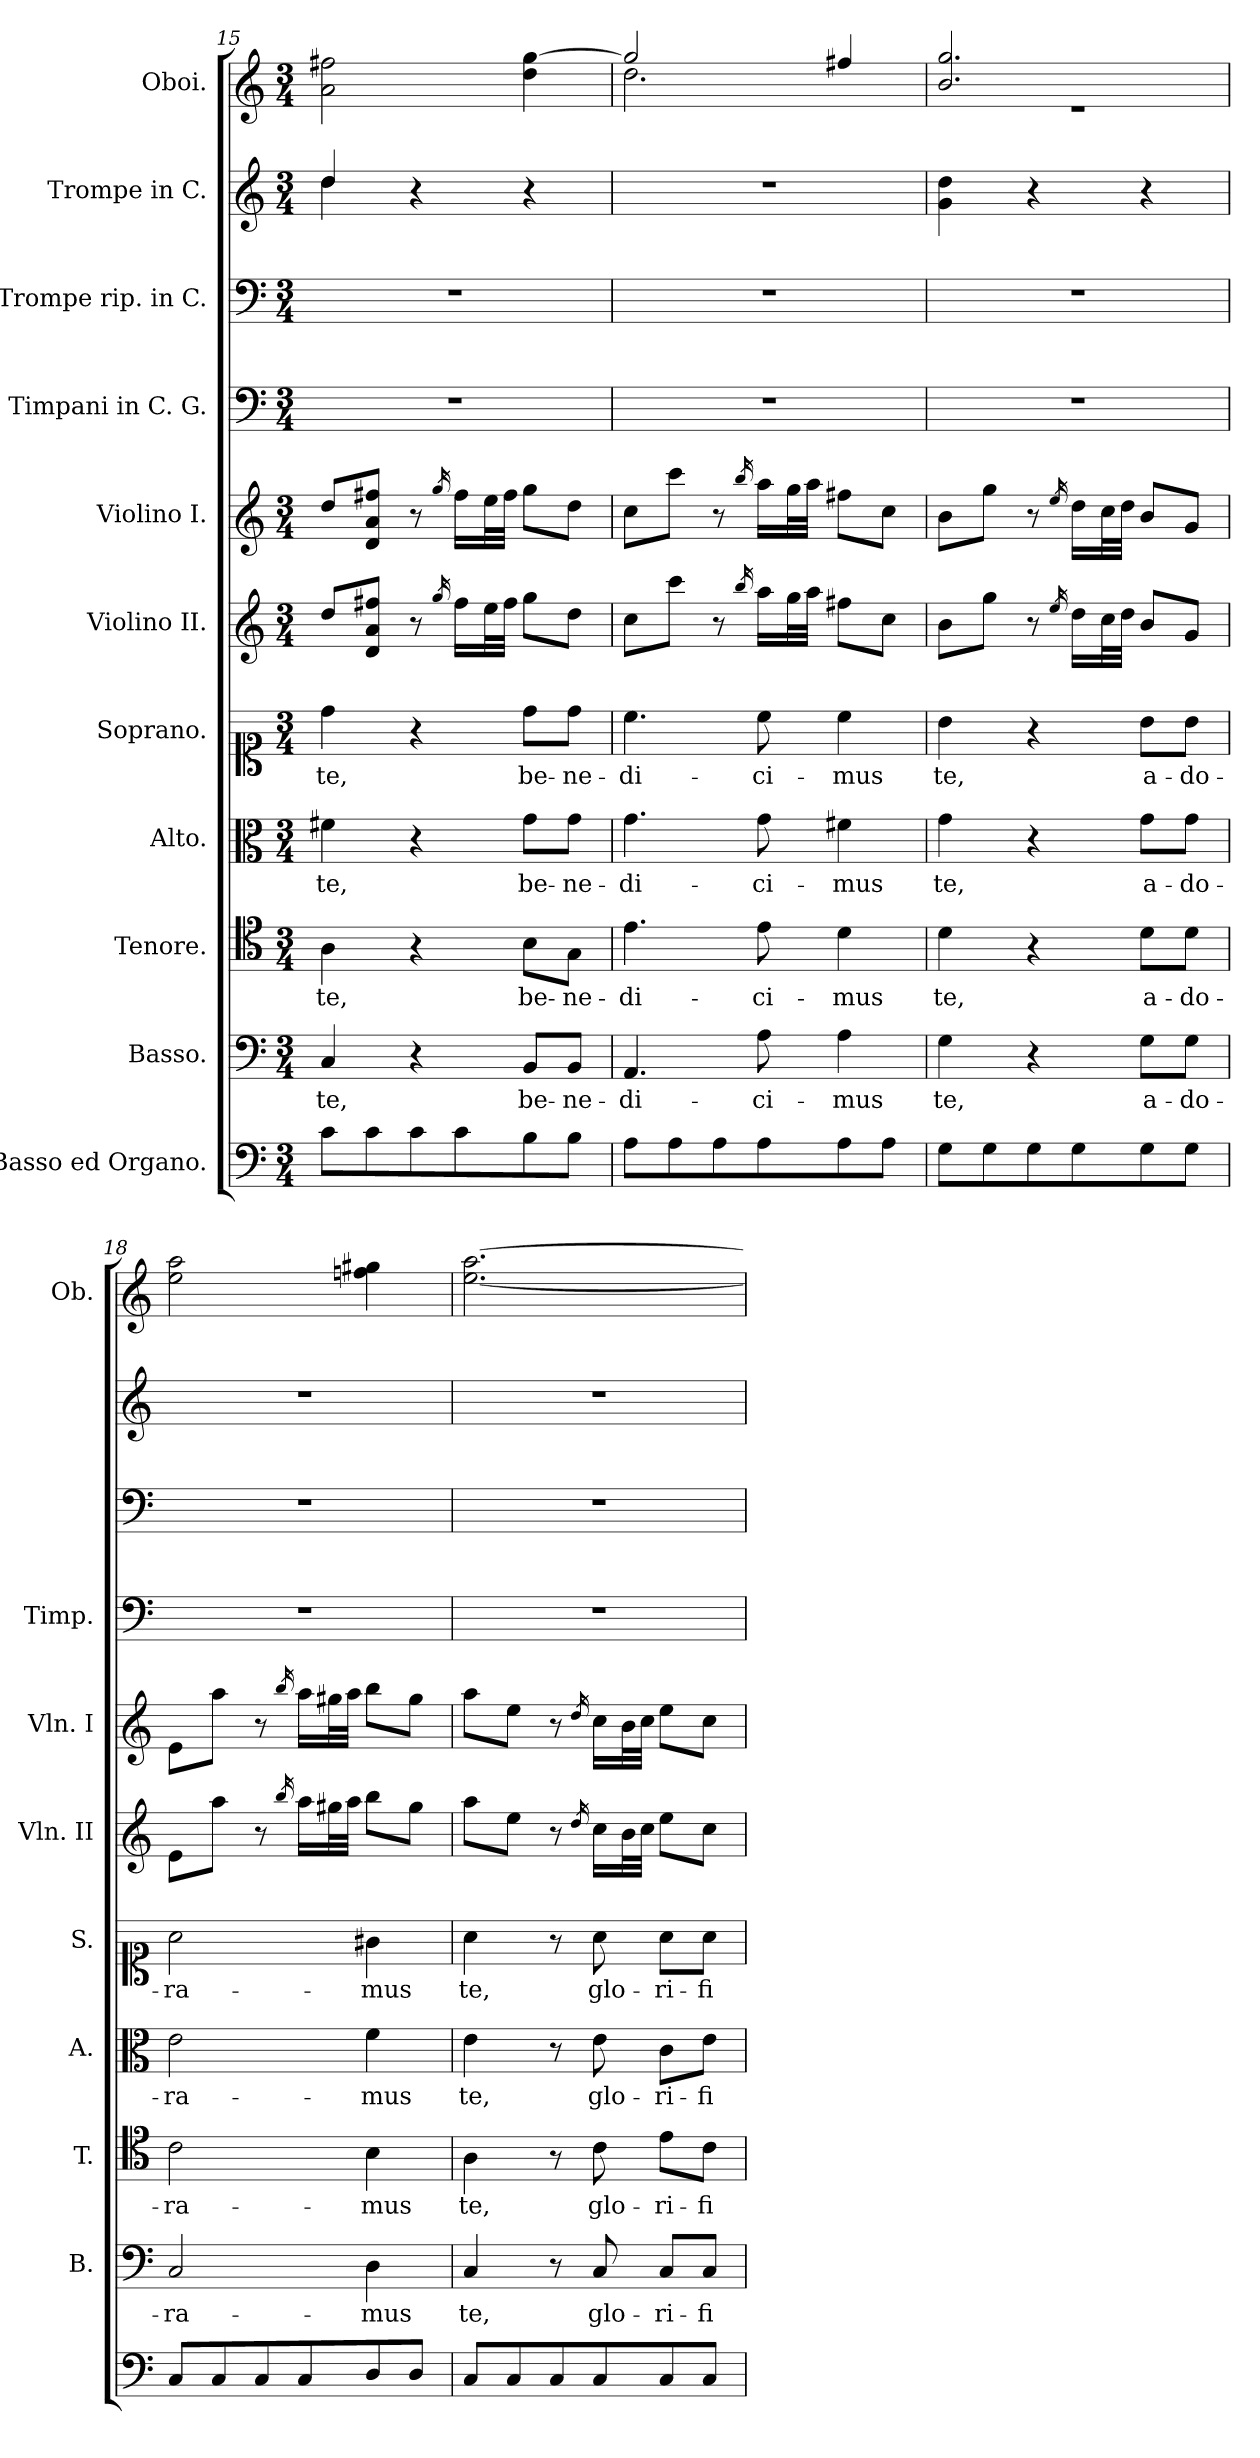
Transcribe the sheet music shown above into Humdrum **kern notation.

**kern	**kern	**text	**kern	**text	**kern	**text	**kern	**text	**kern	**kern	**kern	**kern	**kern	**kern
*part11	*part10	*part10	*part9	*part9	*part8	*part8	*part7	*part7	*part6	*part5	*part4	*part3	*part2	*part1
*staff11	*staff10	*staff10	*staff9	*staff9	*staff8	*staff8	*staff7	*staff7	*staff6	*staff5	*staff4	*staff3	*staff2	*staff1
*I"Basso ed  Organo.	*I"Basso.	*	*I"Tenore.	*	*I"Alto.	*	*I"Soprano.	*	*I"Violino II.	*I"Violino I.	*I"Timpani in C. G.	*I"Trompe rip. in C.	*I"Trompe in C.	*I"Oboi.
*	*I'B.	*	*I'T.	*	*I'A.	*	*I'S.	*	*I'Vln. II	*I'Vln. I	*I'Timp.	*	*	*I'Ob.
*clefF4	*clefF4	*	*clefC4	*	*clefC3	*	*clefC1	*	*clefG2	*clefG2	*clefF4	*clefF4	*clefG2	*clefG2
*k[]	*k[]	*	*k[]	*	*k[]	*	*k[]	*	*k[]	*k[]	*k[]	*k[]	*k[]	*k[]
*M3/4	*M3/4	*	*M3/4	*	*M3/4	*	*M3/4	*	*M3/4	*M3/4	*M3/4	*M3/4	*M3/4	*M3/4
=15	=15	=15	=15	=15	=15	=15	=15	=15	=15	=15	=15	=15	=15	=15
!	!	!LO:LY:b	!	!LO:LY:b	!	!LO:LY:b	!	!LO:LY:b	!	!	!	!	!	!
*	*	*	*	*	*	*	*	*	*	*	*	*	*^	*
8c\L	4C/	te,	4A\	te,	4f#X\	te,	4dd\	te,	8dd/L	8dd/L	2.r	2.r	4dd/	4dd\	2a\ 2ff#X\
8c\	.	.	.	.	.	.	.	.	8d/ 8a/ 8ff#X/J	8d/ 8a/ 8ff#X/J	.	.	.	.	.
8c\	4r	.	4r	.	4r	.	4r	.	8r	8r	.	.	4r	4ryy	.
.	.	.	.	.	.	.	.	.	16qgg/	16qgg/	.	.	.	.	.
8c\	.	.	.	.	.	.	.	.	16ff#\LL	16ff#\LL	.	.	.	.	.
.	.	.	.	.	.	.	.	.	32ee\L	32ee\L	.	.	.	.	.
.	.	.	.	.	.	.	.	.	32ff#\JJJ	32ff#\JJJ	.	.	.	.	.
!	!	!LO:LY:b	!	!LO:LY:b	!	!LO:LY:b	!	!LO:LY:b	!	!	!	!	!	!	!
8B\	8BB/L	be-	8B\L	be-	8g\L	be-	8dd\L	be-	8gg\L	8gg\L	.	.	4r	4ryy	4dd\ [4gg\
!	!	!LO:LY:b	!	!LO:LY:b	!	!LO:LY:b	!	!LO:LY:b	!	!	!	!	!	!	!
8B\J	8BB/J	-ne-	8G\J	-ne-	8g\J	-ne-	8dd\J	-ne-	8dd\J	8dd\J	.	.	.	.	.
*	*	*	*	*	*	*	*	*	*	*	*	*	*v	*v	*
!!LO:PB:g=z
=16	=16	=16	=16	=16	=16	=16	=16	=16	=16	=16	=16	=16	=16	=16
!	!	!LO:LY:b	!	!LO:LY:b	!	!LO:LY:b	!	!LO:LY:b	!	!	!	!	!	!
*	*	*	*	*	*	*	*	*	*	*	*	*	*	*^
8A\L	4.AA/	-di-	4.e\	-di-	4.g\	-di-	4.cc\	-di-	8cc\L	8cc\L	2.r	2.r	2.r	2gg/]	2.dd\
8A\	.	.	.	.	.	.	.	.	8ccc\J	8ccc\J	.	.	.	.	.
8A\	.	.	.	.	.	.	.	.	8r	8r	.	.	.	.	.
.	.	.	.	.	.	.	.	.	16qbb/	16qbb/	.	.	.	.	.
!	!	!LO:LY:b	!	!LO:LY:b	!	!LO:LY:b	!	!LO:LY:b	!	!	!	!	!	!	!
8A\	8A\	-ci-	8e\	-ci-	8g\	-ci-	8cc\	-ci-	16aa\LL	16aa\LL	.	.	.	.	.
.	.	.	.	.	.	.	.	.	32gg\L	32gg\L	.	.	.	.	.
.	.	.	.	.	.	.	.	.	32aa\JJJ	32aa\JJJ	.	.	.	.	.
!	!	!LO:LY:b	!	!LO:LY:b	!	!LO:LY:b	!	!LO:LY:b	!	!	!	!	!	!	!
8A\	4A\	-mus	4d\	-mus	4f#X\	-mus	4cc\	-mus	8ff#X\L	8ff#X\L	.	.	.	4ff#X/	.
8A\J	.	.	.	.	.	.	.	.	8cc\J	8cc\J	.	.	.	.	.
=17	=17	=17	=17	=17	=17	=17	=17	=17	=17	=17	=17	=17	=17	=17	=17
!	!	!LO:LY:b	!	!LO:LY:b	!	!LO:LY:b	!	!LO:LY:b	!	!	!	!	!	!	!
8G\L	4G\	te,	4d\	te,	4g\	te,	4b\	te,	8b\L	8b\L	2.r	2.r	4g\ 4dd\	2.b/ 2.gg/	2.r
8G\	.	.	.	.	.	.	.	.	8gg\J	8gg\J	.	.	.	.	.
8G\	4r	.	4r	.	4r	.	4r	.	8r	8r	.	.	4r	.	.
.	.	.	.	.	.	.	.	.	16qee/	16qee/	.	.	.	.	.
8G\	.	.	.	.	.	.	.	.	16dd\LL	16dd\LL	.	.	.	.	.
.	.	.	.	.	.	.	.	.	32cc\L	32cc\L	.	.	.	.	.
.	.	.	.	.	.	.	.	.	32dd\JJJ	32dd\JJJ	.	.	.	.	.
!	!	!LO:LY:b	!	!LO:LY:b	!	!LO:LY:b	!	!LO:LY:b	!	!	!	!	!	!	!
8G\	8G\L	a-	8d\L	a-	8g\L	a-	8b\L	a-	8b/L	8b/L	.	.	4r	.	.
!	!	!LO:LY:b	!	!LO:LY:b	!	!LO:LY:b	!	!LO:LY:b	!	!	!	!	!	!	!
8G\J	8G\J	-do-	8d\J	-do-	8g\J	-do-	8b\J	-do-	8g/J	8g/J	.	.	.	.	.
*	*	*	*	*	*	*	*	*	*	*	*	*	*	*v	*v
=18	=18	=18	=18	=18	=18	=18	=18	=18	=18	=18	=18	=18	=18	=18
!	!	!LO:LY:b	!	!LO:LY:b	!	!LO:LY:b	!	!LO:LY:b	!	!	!	!	!	!
8C/L	2C/	-ra-	2c\	-ra-	2e\	-ra-	2a\	-ra-	8e\L	8e\L	2.r	2.r	2.r	2ee\ 2aa\
8C/	.	.	.	.	.	.	.	.	8aa\J	8aa\J	.	.	.	.
8C/	.	.	.	.	.	.	.	.	8r	8r	.	.	.	.
.	.	.	.	.	.	.	.	.	16qbb/	16qbb/	.	.	.	.
8C/	.	.	.	.	.	.	.	.	16aa\LL	16aa\LL	.	.	.	.
.	.	.	.	.	.	.	.	.	32gg#X\L	32gg#X\L	.	.	.	.
.	.	.	.	.	.	.	.	.	32aa\JJJ	32aa\JJJ	.	.	.	.
!	!	!LO:LY:b	!	!LO:LY:b	!	!LO:LY:b	!	!LO:LY:b	!	!	!	!	!	!
8D/	4D\	-mus	4B\	-mus	4f\	-mus	4g#X\	-mus	8bb\L	8bb\L	.	.	.	4ffn\ 4gg#X\
8D/J	.	.	.	.	.	.	.	.	8gg#\J	8gg#\J	.	.	.	.
=19	=19	=19	=19	=19	=19	=19	=19	=19	=19	=19	=19	=19	=19	=19
!	!	!LO:LY:b	!	!LO:LY:b	!	!LO:LY:b	!	!LO:LY:b	!	!	!	!	!	!
8C/L	4C/	te,	4A\	te,	4e\	te,	4a\	te,	8aa\L	8aa\L	2.r	2.r	2.r	[2.ee\ [2.aa\
8C/	.	.	.	.	.	.	.	.	8ee\J	8ee\J	.	.	.	.
8C/	8r	.	8r	.	8r	.	8r	.	8r	8r	.	.	.	.
.	.	.	.	.	.	.	.	.	16qdd/	16qdd/	.	.	.	.
!	!	!LO:LY:b	!	!LO:LY:b	!	!LO:LY:b	!	!LO:LY:b	!	!	!	!	!	!
8C/	8C/	glo-	8c\	glo-	8e\	glo-	8a\	glo-	16cc\LL	16cc\LL	.	.	.	.
.	.	.	.	.	.	.	.	.	32b\L	32b\L	.	.	.	.
.	.	.	.	.	.	.	.	.	32cc\JJJ	32cc\JJJ	.	.	.	.
!	!	!LO:LY:b	!	!LO:LY:b	!	!LO:LY:b	!	!LO:LY:b	!	!	!	!	!	!
8C/	8C/L	-ri-	8e\L	-ri-	8c\L	-ri-	8a\L	-ri-	8ee\L	8ee\L	.	.	.	.
!	!	!LO:LY:b	!	!LO:LY:b	!	!LO:LY:b	!	!LO:LY:b	!	!	!	!	!	!
8C/J	8C/J	-fi-	8c\J	-fi-	8e\J	-fi-	8a\J	-fi-	8cc\J	8cc\J	.	.	.	.
=	=	=	=	=	=	=	=	=	=	=	=	=	=	=
*-	*-	*-	*-	*-	*-	*-	*-	*-	*-	*-	*-	*-	*-	*-
